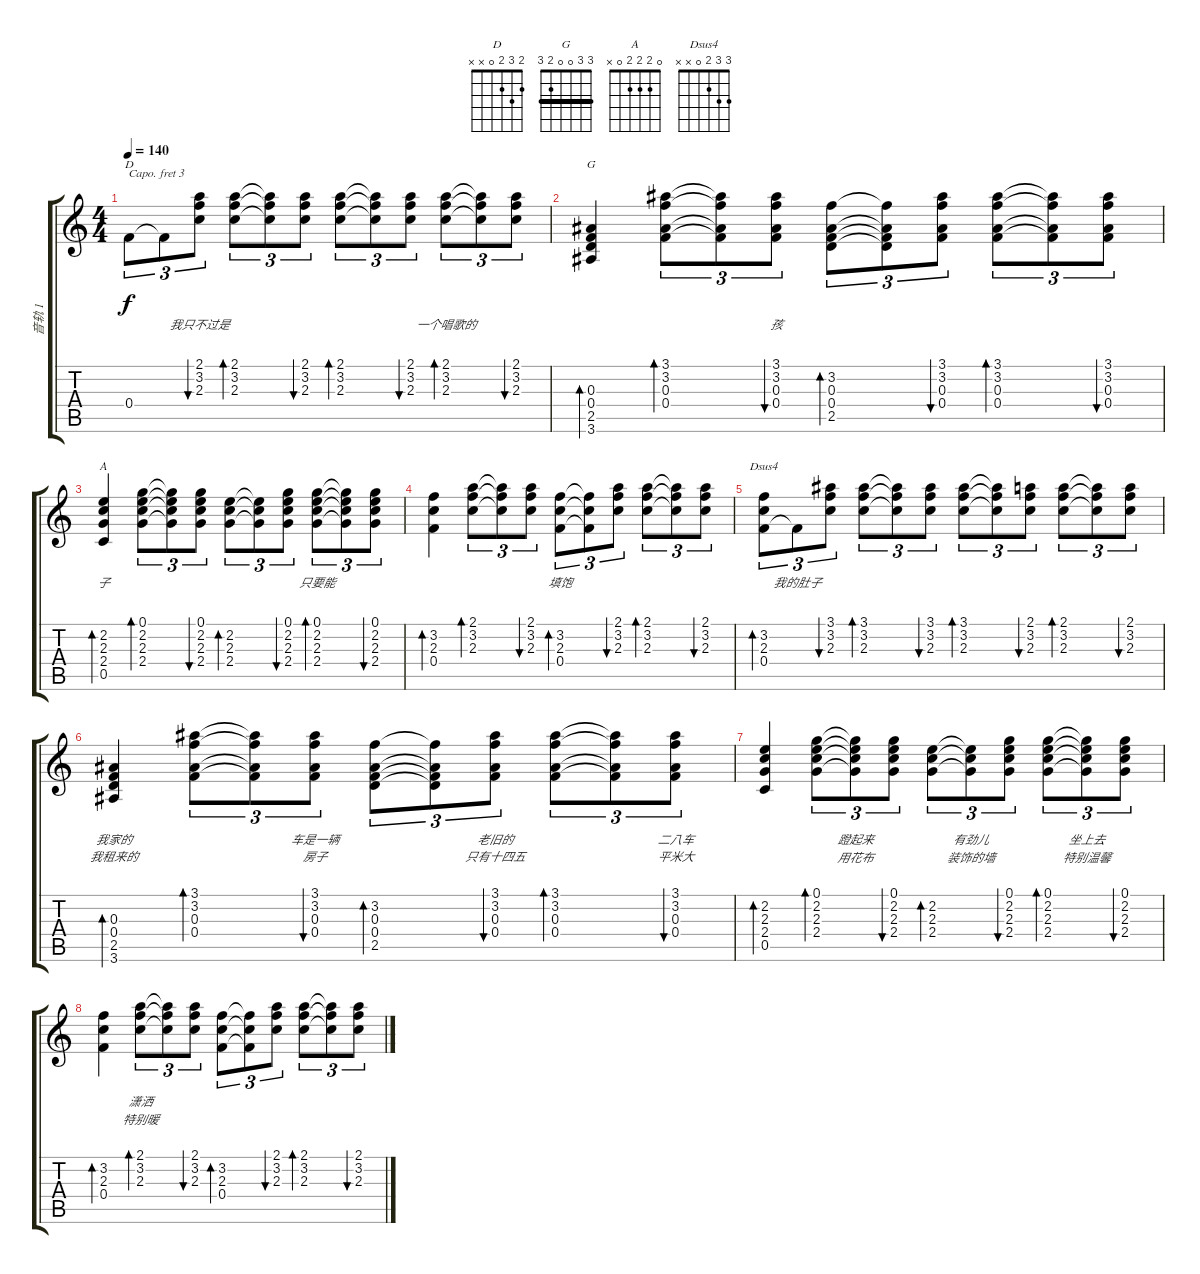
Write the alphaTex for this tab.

\track ("音轨 1" "音轨 1") {instrument acousticguitarsteel}
\staff {score tabs}
\capo 3
\tuning (E4 B3 G3 D3 A2 E2) {hide}
\chord ("D" 2 3 2 0 x x)
\chord ("G" 3 3 0 0 2 3) {barre 3}
\chord ("A" 0 2 2 2 0 x)
\chord ("Dsus4" 3 3 2 0 x x)
\ts (4 4)
\tempo 140
\clef g2
\ks c
0.4.8{tu (3 2) ch "D" lyrics (0 "") lyrics (1 "") lyrics (2 "") lyrics (3 "") lyrics (4 "") dy f} 0.4{t}.8{tu (3 2) lyrics (0 "") lyrics (1 "") lyrics (2 "") lyrics (3 "") lyrics (4 "")} (2.1 3.2 2.3).8{tu (3 2) bu 60 lyrics (0 "我只不过是") lyrics (1 "") lyrics (2 "") lyrics (3 "") lyrics (4 "")} (2.1 3.2 2.3).8{tu (3 2) bd 60 lyrics (0 "") lyrics (1 "") lyrics (2 "") lyrics (3 "") lyrics (4 "")} (2.1{t} 3.2{t} 2.3{t}).8{tu (3 2) lyrics (0 "") lyrics (1 "") lyrics (2 "") lyrics (3 "") lyrics (4 "")} (2.1 3.2 2.3).8{tu (3 2) bu 60 lyrics (0 "") lyrics (1 "") lyrics (2 "") lyrics (3 "") lyrics (4 "")} (2.1 3.2 2.3).8{tu (3 2) bd 60 lyrics (0 "") lyrics (1 "") lyrics (2 "") lyrics (3 "") lyrics (4 "")} (2.1{t} 3.2{t} 2.3{t}).8{tu (3 2) lyrics (0 "") lyrics (1 "") lyrics (2 "") lyrics (3 "") lyrics (4 "")} (2.1 3.2 2.3).8{tu (3 2) bu 60 lyrics (0 "") lyrics (1 "") lyrics (2 "") lyrics (3 "") lyrics (4 "")} (2.1 3.2 2.3).8{tu (3 2) bd 60 lyrics (0 "一个唱歌的") lyrics (1 "") lyrics (2 "") lyrics (3 "") lyrics (4 "")} (2.1{t} 3.2{t} 2.3{t}).8{tu (3 2) lyrics (0 "") lyrics (1 "") lyrics (2 "") lyrics (3 "") lyrics (4 "")} (2.1 3.2 2.3).8{tu (3 2) bu 60 lyrics (0 "") lyrics (1 "") lyrics (2 "") lyrics (3 "") lyrics (4 "")} |
(0.3 0.4 2.5 3.6).4{bd 60 ch "G" lyrics (0 "") lyrics (1 "") lyrics (2 "") lyrics (3 "") lyrics (4 "")} (3.1 3.2 0.3 0.4).8{tu (3 2) bd 60 lyrics (0 "") lyrics (1 "") lyrics (2 "") lyrics (3 "") lyrics (4 "")} (3.1{t} 3.2{t} 0.3{t} 0.4{t}).8{tu (3 2) lyrics (0 "") lyrics (1 "") lyrics (2 "") lyrics (3 "") lyrics (4 "")} (3.1 3.2 0.3 0.4).8{tu (3 2) bu 60 lyrics (0 "孩") lyrics (1 "") lyrics (2 "") lyrics (3 "") lyrics (4 "")} (3.2 0.3 0.4 2.5).8{tu (3 2) bd 60 lyrics (0 "") lyrics (1 "") lyrics (2 "") lyrics (3 "") lyrics (4 "")} (3.2{t} 0.3{t} 0.4{t} 2.5{t}).8{tu (3 2) lyrics (0 "") lyrics (1 "") lyrics (2 "") lyrics (3 "") lyrics (4 "")} (3.1 3.2 0.3 0.4).8{tu (3 2) bu 60 lyrics (0 "") lyrics (1 "") lyrics (2 "") lyrics (3 "") lyrics (4 "")} (3.1 3.2 0.3 0.4).8{tu (3 2) bd 60 lyrics (0 "") lyrics (1 "") lyrics (2 "") lyrics (3 "") lyrics (4 "")} (3.1{t} 3.2{t} 0.3{t} 0.4{t}).8{tu (3 2) lyrics (0 "") lyrics (1 "") lyrics (2 "") lyrics (3 "") lyrics (4 "")} (3.1 3.2 0.3 0.4).8{tu (3 2) bu 60 lyrics (0 "") lyrics (1 "") lyrics (2 "") lyrics (3 "") lyrics (4 "")} |
(2.2 2.3 2.4 0.5).4{bd 60 ch "A" lyrics (0 "子") lyrics (1 "") lyrics (2 "") lyrics (3 "") lyrics (4 "")} (0.1 2.2 2.3 2.4).8{tu (3 2) bd 60 lyrics (0 "") lyrics (1 "") lyrics (2 "") lyrics (3 "") lyrics (4 "")} (0.1{t} 2.2{t} 2.3{t} 2.4{t}).8{tu (3 2) lyrics (0 "") lyrics (1 "") lyrics (2 "") lyrics (3 "") lyrics (4 "")} (0.1 2.2 2.3 2.4).8{tu (3 2) bu 60 lyrics (0 "") lyrics (1 "") lyrics (2 "") lyrics (3 "") lyrics (4 "")} (2.2 2.3 2.4).8{tu (3 2) bd 60 lyrics (0 "") lyrics (1 "") lyrics (2 "") lyrics (3 "") lyrics (4 "")} (2.2{t} 2.3{t} 2.4{t}).8{tu (3 2) lyrics (0 "") lyrics (1 "") lyrics (2 "") lyrics (3 "") lyrics (4 "")} (0.1 2.2 2.3 2.4).8{tu (3 2) bu 60 lyrics (0 "") lyrics (1 "") lyrics (2 "") lyrics (3 "") lyrics (4 "")} (0.1 2.2 2.3 2.4).8{tu (3 2) bd 60 lyrics (0 "只要能") lyrics (1 "") lyrics (2 "") lyrics (3 "") lyrics (4 "")} (0.1{t} 2.2{t} 2.3{t} 2.4{t}).8{tu (3 2) lyrics (0 "") lyrics (1 "") lyrics (2 "") lyrics (3 "") lyrics (4 "")} (0.1 2.2 2.3 2.4).8{tu (3 2) bu 60 lyrics (0 "") lyrics (1 "") lyrics (2 "") lyrics (3 "") lyrics (4 "")} |
(3.2 2.3 0.4).4{bd 60 lyrics (0 "") lyrics (1 "") lyrics (2 "") lyrics (3 "") lyrics (4 "")} (2.1 3.2 2.3).8{tu (3 2) bd 60 lyrics (0 "") lyrics (1 "") lyrics (2 "") lyrics (3 "") lyrics (4 "")} (2.1{t} 3.2{t} 2.3{t}).8{tu (3 2) lyrics (0 "") lyrics (1 "") lyrics (2 "") lyrics (3 "") lyrics (4 "")} (2.1 3.2 2.3).8{tu (3 2) bu 60 lyrics (0 "") lyrics (1 "") lyrics (2 "") lyrics (3 "") lyrics (4 "")} (3.2 2.3 0.4).8{tu (3 2) bd 60 lyrics (0 "填饱") lyrics (1 "") lyrics (2 "") lyrics (3 "") lyrics (4 "")} (3.2{t} 2.3{t} 0.4{t}).8{tu (3 2) lyrics (0 "") lyrics (1 "") lyrics (2 "") lyrics (3 "") lyrics (4 "")} (2.1 3.2 2.3).8{tu (3 2) bu 60 lyrics (0 "") lyrics (1 "") lyrics (2 "") lyrics (3 "") lyrics (4 "")} (2.1 3.2 2.3).8{tu (3 2) bd 60 lyrics (0 "") lyrics (1 "") lyrics (2 "") lyrics (3 "") lyrics (4 "")} (2.1{t} 3.2{t} 2.3{t}).8{tu (3 2) lyrics (0 "") lyrics (1 "") lyrics (2 "") lyrics (3 "") lyrics (4 "")} (2.1 3.2 2.3).8{tu (3 2) bu 60 lyrics (0 "") lyrics (1 "") lyrics (2 "") lyrics (3 "") lyrics (4 "")} |
(3.2 2.3 0.4).8{tu (3 2) bd 60 ch "Dsus4" lyrics (0 "") lyrics (1 "") lyrics (2 "") lyrics (3 "") lyrics (4 "")} 0.4{t}.8{tu (3 2) lyrics (0 "我的肚子") lyrics (1 "") lyrics (2 "") lyrics (3 "") lyrics (4 "")} (3.1 3.2 2.3).8{tu (3 2) bu 60 lyrics (0 "") lyrics (1 "") lyrics (2 "") lyrics (3 "") lyrics (4 "")} (3.1 3.2 2.3).8{tu (3 2) bd 60 lyrics (0 "") lyrics (1 "") lyrics (2 "") lyrics (3 "") lyrics (4 "")} (3.1{t} 3.2{t} 2.3{t}).8{tu (3 2) lyrics (0 "") lyrics (1 "") lyrics (2 "") lyrics (3 "") lyrics (4 "")} (3.1 3.2 2.3).8{tu (3 2) bu 60 lyrics (0 "") lyrics (1 "") lyrics (2 "") lyrics (3 "") lyrics (4 "")} (3.1 3.2 2.3).8{tu (3 2) bd 60 lyrics (0 "") lyrics (1 "") lyrics (2 "") lyrics (3 "") lyrics (4 "")} (3.1{t} 3.2{t} 2.3{t}).8{tu (3 2) lyrics (0 "") lyrics (1 "") lyrics (2 "") lyrics (3 "") lyrics (4 "")} (2.1 3.2 2.3).8{tu (3 2) bu 60 lyrics (0 "") lyrics (1 "") lyrics (2 "") lyrics (3 "") lyrics (4 "")} (2.1 3.2 2.3).8{tu (3 2) bd 60 lyrics (0 "") lyrics (1 "") lyrics (2 "") lyrics (3 "") lyrics (4 "")} (2.1{t} 3.2{t} 2.3{t}).8{tu (3 2) lyrics (0 "") lyrics (1 "") lyrics (2 "") lyrics (3 "") lyrics (4 "")} (2.1 3.2 2.3).8{tu (3 2) bu 60 lyrics (0 "") lyrics (1 "") lyrics (2 "") lyrics (3 "") lyrics (4 "")} |
(0.3 0.4 2.5 3.6).4{bd 60 lyrics (0 "我家的") lyrics (1 "我租来的") lyrics (2 "") lyrics (3 "") lyrics (4 "")} (3.1 3.2 0.3 0.4).8{tu (3 2) bd 60 lyrics (0 "") lyrics (1 "") lyrics (2 "") lyrics (3 "") lyrics (4 "")} (3.1{t} 3.2{t} 0.3{t} 0.4{t}).8{tu (3 2) lyrics (0 "") lyrics (1 "") lyrics (2 "") lyrics (3 "") lyrics (4 "")} (3.1 3.2 0.3 0.4).8{tu (3 2) bu 60 lyrics (0 "车是一辆") lyrics (1 "房子") lyrics (2 "") lyrics (3 "") lyrics (4 "")} (3.2 0.3 0.4 2.5).8{tu (3 2) bd 60 lyrics (0 "") lyrics (1 "") lyrics (2 "") lyrics (3 "") lyrics (4 "")} (3.2{t} 0.3{t} 0.4{t} 2.5{t}).8{tu (3 2) lyrics (0 "") lyrics (1 "") lyrics (2 "") lyrics (3 "") lyrics (4 "")} (3.1 3.2 0.3 0.4).8{tu (3 2) bu 60 lyrics (0 "老旧的") lyrics (1 "只有十四五") lyrics (2 "") lyrics (3 "") lyrics (4 "")} (3.1 3.2 0.3 0.4).8{tu (3 2) bd 60 lyrics (0 "") lyrics (1 "") lyrics (2 "") lyrics (3 "") lyrics (4 "")} (3.1{t} 3.2{t} 0.3{t} 0.4{t}).8{tu (3 2) lyrics (0 "") lyrics (1 "") lyrics (2 "") lyrics (3 "") lyrics (4 "")} (3.1 3.2 0.3 0.4).8{tu (3 2) bu 60 lyrics (0 "二八车") lyrics (1 "平米大") lyrics (2 "") lyrics (3 "") lyrics (4 "")} |
(2.2 2.3 2.4 0.5).4{bd 60 lyrics (0 "") lyrics (1 "") lyrics (2 "") lyrics (3 "") lyrics (4 "")} (0.1 2.2 2.3 2.4).8{tu (3 2) bd 60 lyrics (0 "") lyrics (1 "") lyrics (2 "") lyrics (3 "") lyrics (4 "")} (0.1{t} 2.2{t} 2.3{t} 2.4{t}).8{tu (3 2) lyrics (0 "蹬起来") lyrics (1 "用花布") lyrics (2 "") lyrics (3 "") lyrics (4 "")} (0.1 2.2 2.3 2.4).8{tu (3 2) bu 60 lyrics (0 "") lyrics (1 "") lyrics (2 "") lyrics (3 "") lyrics (4 "")} (2.2 2.3 2.4).8{tu (3 2) bd 60 lyrics (0 "") lyrics (1 "") lyrics (2 "") lyrics (3 "") lyrics (4 "")} (2.2{t} 2.3{t} 2.4{t}).8{tu (3 2) lyrics (0 "有劲儿") lyrics (1 "装饰的墙") lyrics (2 "") lyrics (3 "") lyrics (4 "")} (0.1 2.2 2.3 2.4).8{tu (3 2) bu 60 lyrics (0 "") lyrics (1 "") lyrics (2 "") lyrics (3 "") lyrics (4 "")} (0.1 2.2 2.3 2.4).8{tu (3 2) bd 60 lyrics (0 "") lyrics (1 "") lyrics (2 "") lyrics (3 "") lyrics (4 "")} (0.1{t} 2.2{t} 2.3{t} 2.4{t}).8{tu (3 2) lyrics (0 "坐上去") lyrics (1 "特别温馨") lyrics (2 "") lyrics (3 "") lyrics (4 "")} (0.1 2.2 2.3 2.4).8{tu (3 2) bu 60 lyrics (0 "") lyrics (1 "") lyrics (2 "") lyrics (3 "") lyrics (4 "")} |
(3.2 2.3 0.4).4{bd 60 lyrics (0 "") lyrics (1 "") lyrics (2 "") lyrics (3 "") lyrics (4 "")} (2.1 3.2 2.3).8{tu (3 2) bd 60 lyrics (0 "潇洒") lyrics (1 "特别暖") lyrics (2 "") lyrics (3 "") lyrics (4 "")} (2.1{t} 3.2{t} 2.3{t}).8{tu (3 2) lyrics (0 "") lyrics (1 "") lyrics (2 "") lyrics (3 "") lyrics (4 "")} (2.1 3.2 2.3).8{tu (3 2) bu 60 lyrics (0 "") lyrics (1 "") lyrics (2 "") lyrics (3 "") lyrics (4 "")} (3.2 2.3 0.4).8{tu (3 2) bd 60 lyrics (0 "") lyrics (1 "") lyrics (2 "") lyrics (3 "") lyrics (4 "")} (3.2{t} 2.3{t} 0.4{t}).8{tu (3 2) lyrics (0 "") lyrics (1 "") lyrics (2 "") lyrics (3 "") lyrics (4 "")} (2.1 3.2 2.3).8{tu (3 2) bu 60 lyrics (0 "") lyrics (1 "") lyrics (2 "") lyrics (3 "") lyrics (4 "")} (2.1 3.2 2.3).8{tu (3 2) bd 60 lyrics (0 "") lyrics (1 "") lyrics (2 "") lyrics (3 "") lyrics (4 "")} (2.1{t} 3.2{t} 2.3{t}).8{tu (3 2) lyrics (0 "") lyrics (1 "") lyrics (2 "") lyrics (3 "") lyrics (4 "")} (2.1 3.2 2.3).8{tu (3 2) bu 60 lyrics (0 "") lyrics (1 "") lyrics (2 "") lyrics (3 "") lyrics (4 "")}
